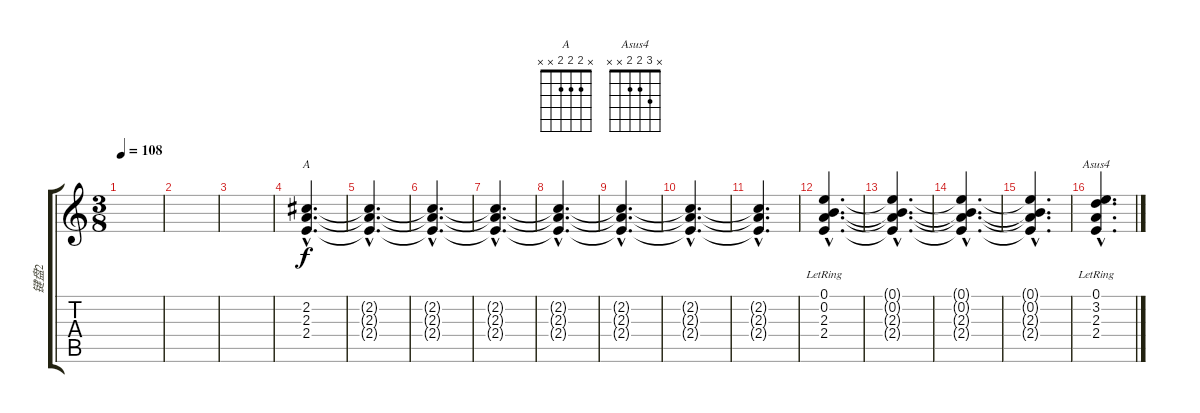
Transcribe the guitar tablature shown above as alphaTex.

\track ("键盘2" "键盘2") {instrument acousticguitarnylon}
\staff {score tabs}
\tuning (E4 B3 G3 D3 A2 E2) {hide}
\chord ("A" x 2 2 2 x x)
\chord ("Asus4" x 3 2 2 x x)
\ts (3 8)
\tempo 108
\clef g2
\ks c
|
|
|
(2.2{hac} 2.3{hac} 2.4{hac}).4{d ch "A" instrument synthstrings2} |
(2.2{hac t} 2.3{hac t} 2.4{hac t}).4{d instrument synthstrings2} |
(2.2{hac t} 2.3{hac t} 2.4{hac t}).4{d instrument synthstrings2} |
(2.2{hac t} 2.3{hac t} 2.4{hac t}).4{d instrument synthstrings2} |
(2.2{hac t} 2.3{hac t} 2.4{hac t}).4{d instrument synthstrings2} |
(2.2{hac t} 2.3{hac t} 2.4{hac t}).4{d instrument synthstrings2} |
(2.2{hac t} 2.3{hac t} 2.4{hac t}).4{d instrument synthstrings2} |
(2.2{hac t} 2.3{hac t} 2.4{hac t}).4{d instrument synthstrings2} |
(0.1{hac lr} 0.2{hac lr} 2.3{hac lr} 2.4{hac lr}).4{d} |
(0.1{hac t} 0.2{hac t} 2.3{hac t} 2.4{hac t}).4{d} |
(0.1{hac t} 0.2{hac t} 2.3{hac t} 2.4{hac t}).4{d} |
(0.1{hac t} 0.2{hac t} 2.3{hac t} 2.4{hac t}).4{d} |
(0.1{hac lr} 3.2{hac lr} 2.3{hac lr} 2.4{hac lr}).4{d ch "Asus4"}
